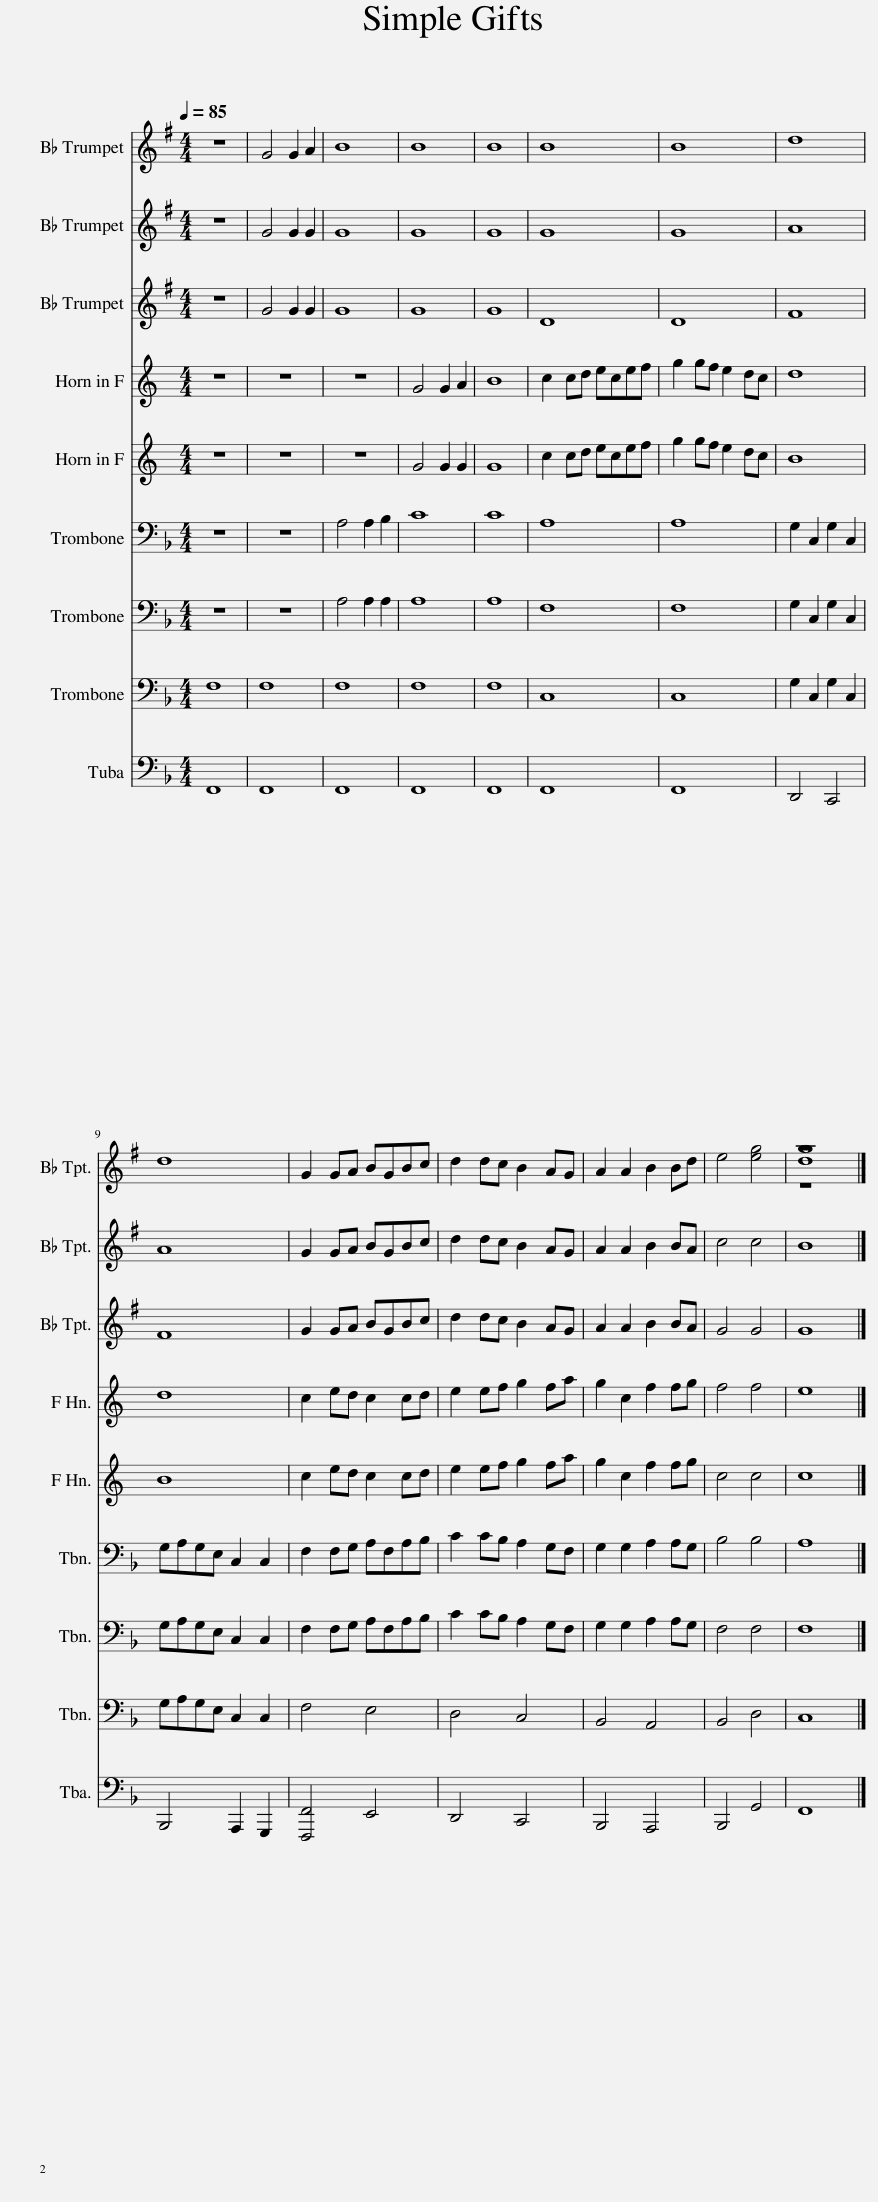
X:1
%%score 1 2 3 4 5 6 7 8 9
L:1/8
Q:1/4=85
M:4/4
I:linebreak $
K:F
V:1 treble transpose=-2
V:2 treble transpose=-2
V:3 treble transpose=-2
V:4 treble transpose=-7
V:5 treble transpose=-7
V:6 bass
V:7 bass
V:8 bass
V:9 bass
V:1
[K:G] z8 | G4 G2 A2 | B8 | B8 | B8 | %5
 B8 | B8 | d8 |$ d8 | G2 GA BGBc | %10
 d2 dc B2 AG | A2 A2 B2 Bd | e4 [eg]4 | [dg]8 |] %14
V:2
[K:G] z8 | G4 G2 G2 | G8 | G8 | G8 | %5
 G8 | G8 | A8 |$ A8 | G2 GA BGBc | %10
 d2 dc B2 AG | A2 A2 B2 BA | c4 c4 | B8 |] %14
V:3
[K:G] z8 | G4 G2 G2 | G8 | G8 | G8 | %5
 D8 | D8 | F8 |$ F8 | G2 GA BGBc | %10
 d2 dc B2 AG | A2 A2 B2 BA | G4 G4 | G8 |] %14
V:4
[K:C] z8 | z8 | z8 | G4 G2 A2 | B8 | %5
 c2 cd ecef | g2 gf e2 dc | d8 |$ d8 | c2 ed c2 cd | %10
 e2 ef g2 fa | g2 c2 f2 fg | f4 f4 | e8 |] %14
V:5
[K:C] z8 | z8 | z8 | G4 G2 G2 | G8 | %5
 c2 cd ecef | g2 gf e2 dc | B8 |$ B8 | c2 ed c2 cd | %10
 e2 ef g2 fa | g2 c2 f2 fg | c4 c4 | c8 |] %14
V:6
 z8 | z8 | A,4 A,2 B,2 | C8 | C8 | %5
 A,8 | A,8 | G,2 C,2 G,2 C,2 |$ G,A,G,E, C,2 C,2 | F,2 F,G, A,F,A,B, | %10
 C2 CB, A,2 G,F, | G,2 G,2 A,2 A,G, | B,4 B,4 | A,8 |] %14
V:7
 z8 | z8 | A,4 A,2 A,2 | A,8 | A,8 | %5
 F,8 | F,8 | G,2 C,2 G,2 C,2 |$ G,A,G,E, C,2 C,2 | F,2 F,G, A,F,A,B, | %10
 C2 CB, A,2 G,F, | G,2 G,2 A,2 A,G, | F,4 F,4 | F,8 |] %14
V:8
 F,8 | F,8 | F,8 | F,8 | F,8 | %5
 C,8 | C,8 | G,2 C,2 G,2 C,2 |$ G,A,G,E, C,2 C,2 | F,4 E,4 | %10
 D,4 C,4 | B,,4 A,,4 | B,,4 D,4 | C,8 |] %14
V:9
 F,,8 | F,,8 | F,,8 | F,,8 | F,,8 | %5
 F,,8 | F,,8 | D,,4 C,,4 |$ B,,,4 A,,,2 G,,,2 | [F,,,F,,]4 E,,4 | %10
 D,,4 C,,4 | B,,,4 A,,,4 | B,,,4 G,,4 | F,,8 |] %14
